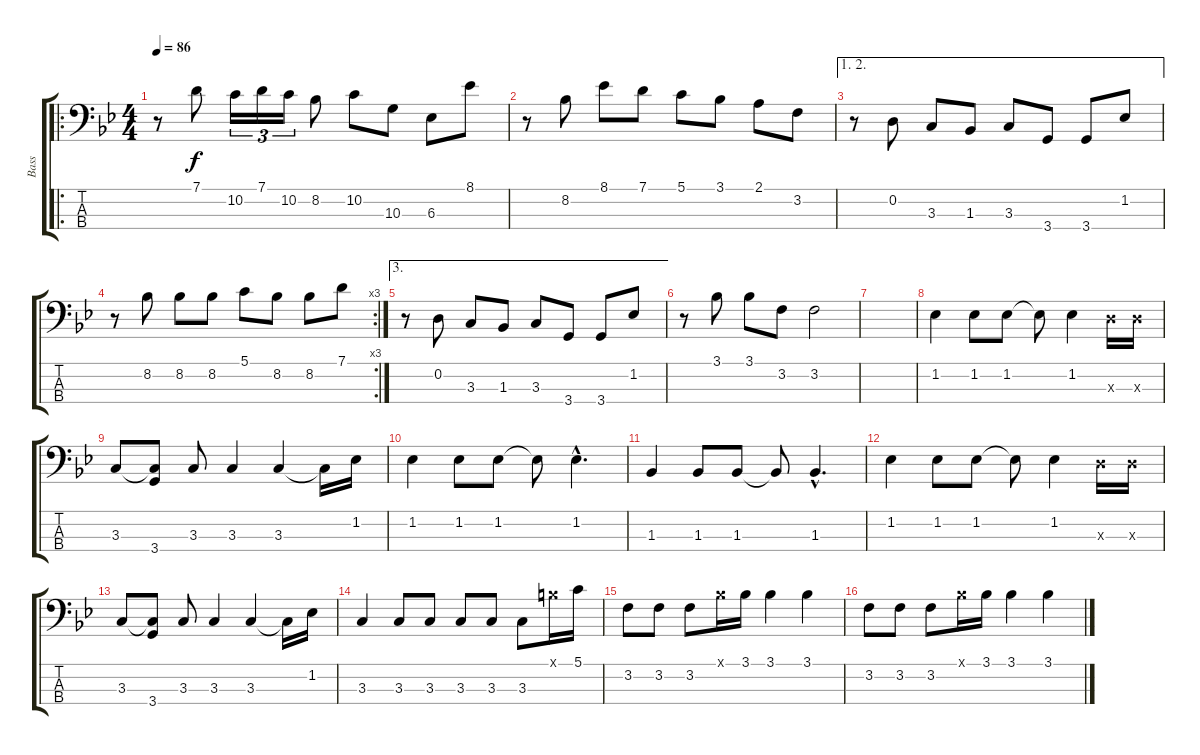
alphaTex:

\track ("Bass" "Bass") {instrument electricbassfinger}
\staff {score tabs}
\tuning (G2 D2 A1 E1) {hide}
\ro
\ts (4 4)
\tempo 86
\clef f4
\ks bb
r.8{dy f} 7.1.8 10.2.16{tu (3 2)} 7.1.16{tu (3 2)} 10.2.16{tu (3 2)} 8.2.8 10.2.8 10.3.8 6.3.8 8.1.8 |
r.8 8.2.8 8.1.8 7.1.8 5.1.8 3.1.8 2.1.8 3.2.8 |
\ae (1 2)
r.8 0.2.8 3.3.8 1.3.8 3.3.8 3.4.8 3.4.8 1.2.8 |
\rc 3
r.8 8.2.8 8.2.8 8.2.8 5.1.8 8.2.8 8.2.8 7.1.8 |
\ae 3
r.8 0.2.8 3.3.8 1.3.8 3.3.8 3.4.8 3.4.8 1.2.8 |
r.8 3.1.8 3.1.8 3.2.8 3.2.2 |
|
1.2.4 1.2.8 1.2.8 1.2{t}.8 1.2.4 5.3{x}.16 5.3{x}.16 |
3.3.8 (3.3{t} 3.4).8 3.3.8 3.3.4 3.3.4 3.3{t}.16 1.2.16 |
1.2.4 1.2.8 1.2.8 1.2{t}.8 1.2{hac}.4{d} |
1.3.4 1.3.8 1.3.8 1.3{t}.8 1.3{hac}.4{d} |
1.2.4 1.2.8 1.2.8 1.2{t}.8 1.2.4 5.3{x}.16 5.3{x}.16 |
3.3.8 (3.3{t} 3.4).8 3.3.8 3.3.4 3.3.4 3.3{t}.16 1.2.16 |
3.3.4 3.3.8 3.3.8 3.3.8 3.3.8 3.3.8 4.1{x}.16 5.1.16 |
3.2.8 3.2.8 3.2.8 3.1{x}.16 3.1.16 3.1.4 3.1.4 |
3.2.8 3.2.8 3.2.8 3.1{x}.16 3.1.16 3.1.4 3.1.4
